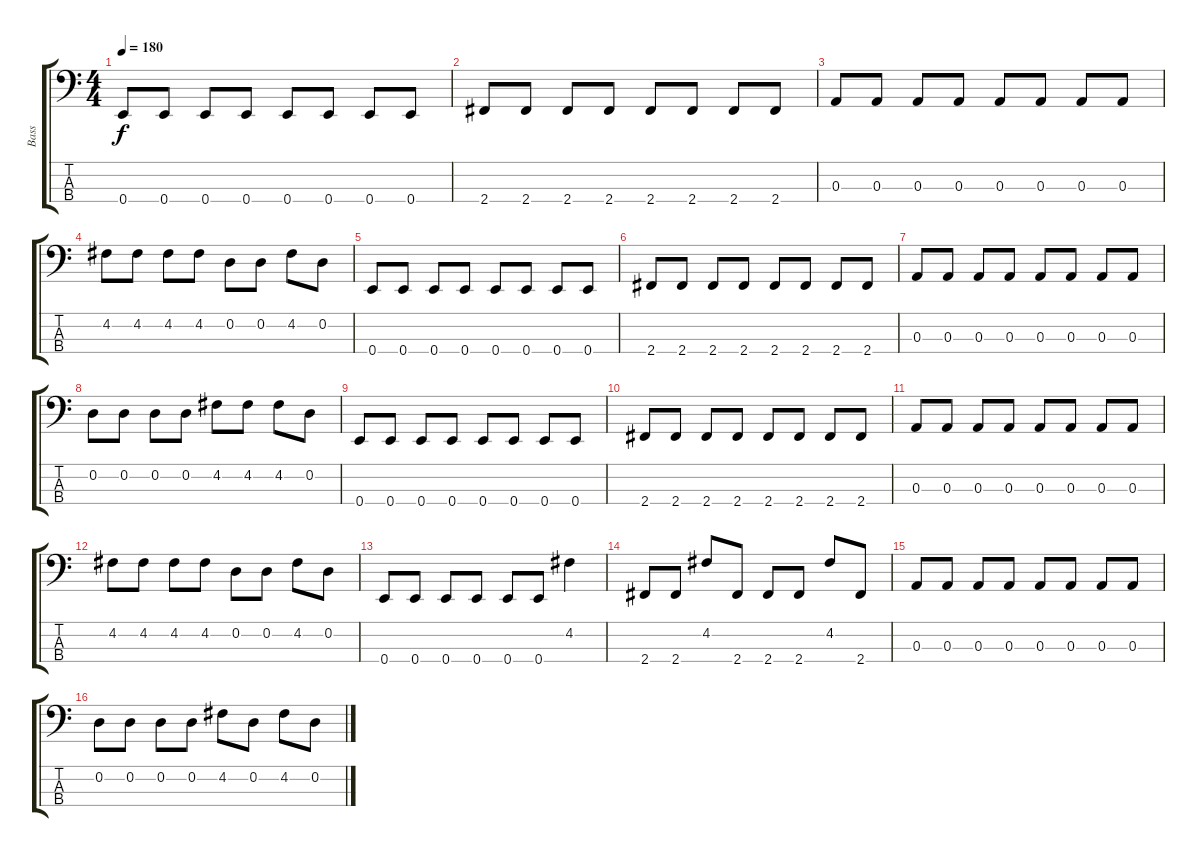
\track ("Bass" "Bass") {instrument electricbasspick}
\staff {score tabs}
\tuning (G2 D2 A1 E1) {hide}
\ts (4 4)
\tempo 180
\clef f4
\ks c
0.4.8{dy f} 0.4.8 0.4.8 0.4.8 0.4.8 0.4.8 0.4.8 0.4.8 |
2.4.8 2.4.8 2.4.8 2.4.8 2.4.8 2.4.8 2.4.8 2.4.8 |
0.3.8 0.3.8 0.3.8 0.3.8 0.3.8 0.3.8 0.3.8 0.3.8 |
4.2.8 4.2.8 4.2.8 4.2.8 0.2.8 0.2.8 4.2.8 0.2.8 |
0.4.8 0.4.8 0.4.8 0.4.8 0.4.8 0.4.8 0.4.8 0.4.8 |
2.4.8 2.4.8 2.4.8 2.4.8 2.4.8 2.4.8 2.4.8 2.4.8 |
0.3.8 0.3.8 0.3.8 0.3.8 0.3.8 0.3.8 0.3.8 0.3.8 |
0.2.8 0.2.8 0.2.8 0.2.8 4.2.8 4.2.8 4.2.8 0.2.8 |
0.4.8 0.4.8 0.4.8 0.4.8 0.4.8 0.4.8 0.4.8 0.4.8 |
2.4.8 2.4.8 2.4.8 2.4.8 2.4.8 2.4.8 2.4.8 2.4.8 |
0.3.8 0.3.8 0.3.8 0.3.8 0.3.8 0.3.8 0.3.8 0.3.8 |
4.2.8 4.2.8 4.2.8 4.2.8 0.2.8 0.2.8 4.2.8 0.2.8 |
0.4.8 0.4.8 0.4.8 0.4.8 0.4.8 0.4.8 4.2.4 |
2.4.8 2.4.8 4.2.8 2.4.8 2.4.8 2.4.8 4.2.8 2.4.8 |
0.3.8 0.3.8 0.3.8 0.3.8 0.3.8 0.3.8 0.3.8 0.3.8 |
0.2.8 0.2.8 0.2.8 0.2.8 4.2.8 0.2.8 4.2.8 0.2.8
